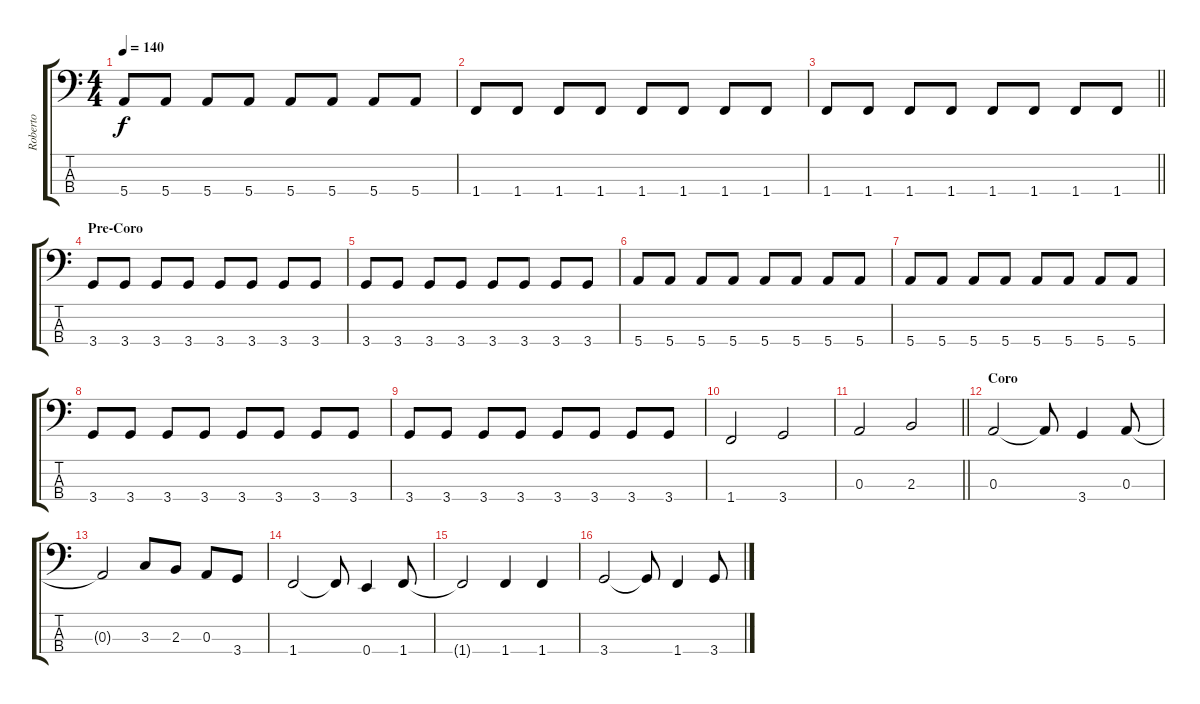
\track ("Roberto" "Roberto") {instrument electricbassfinger}
\staff {score tabs}
\tuning (G2 D2 A1 E1) {hide}
\ts (4 4)
\tempo 140
\clef f4
\ks c
5.4.8{dy f} 5.4.8 5.4.8 5.4.8 5.4.8 5.4.8 5.4.8 5.4.8 |
1.4.8 1.4.8 1.4.8 1.4.8 1.4.8 1.4.8 1.4.8 1.4.8 |
\barLineRight lightlight
1.4.8 1.4.8 1.4.8 1.4.8 1.4.8 1.4.8 1.4.8 1.4.8 |
\section ("" "Pre-Coro")
3.4.8 3.4.8 3.4.8 3.4.8 3.4.8 3.4.8 3.4.8 3.4.8 |
3.4.8 3.4.8 3.4.8 3.4.8 3.4.8 3.4.8 3.4.8 3.4.8 |
5.4.8 5.4.8 5.4.8 5.4.8 5.4.8 5.4.8 5.4.8 5.4.8 |
5.4.8 5.4.8 5.4.8 5.4.8 5.4.8 5.4.8 5.4.8 5.4.8 |
3.4.8 3.4.8 3.4.8 3.4.8 3.4.8 3.4.8 3.4.8 3.4.8 |
3.4.8 3.4.8 3.4.8 3.4.8 3.4.8 3.4.8 3.4.8 3.4.8 |
1.4.2 3.4.2 |
\barLineRight lightlight
0.3.2 2.3.2 |
\section ("" "Coro")
0.3.2 0.3{t}.8 3.4.4 0.3.8 |
0.3{t}.2 3.3.8 2.3.8 0.3.8 3.4.8 |
1.4.2 1.4{t}.8 0.4.4 1.4.8 |
1.4{t}.2 1.4.4 1.4.4 |
3.4.2 3.4{t}.8 1.4.4 3.4.8
